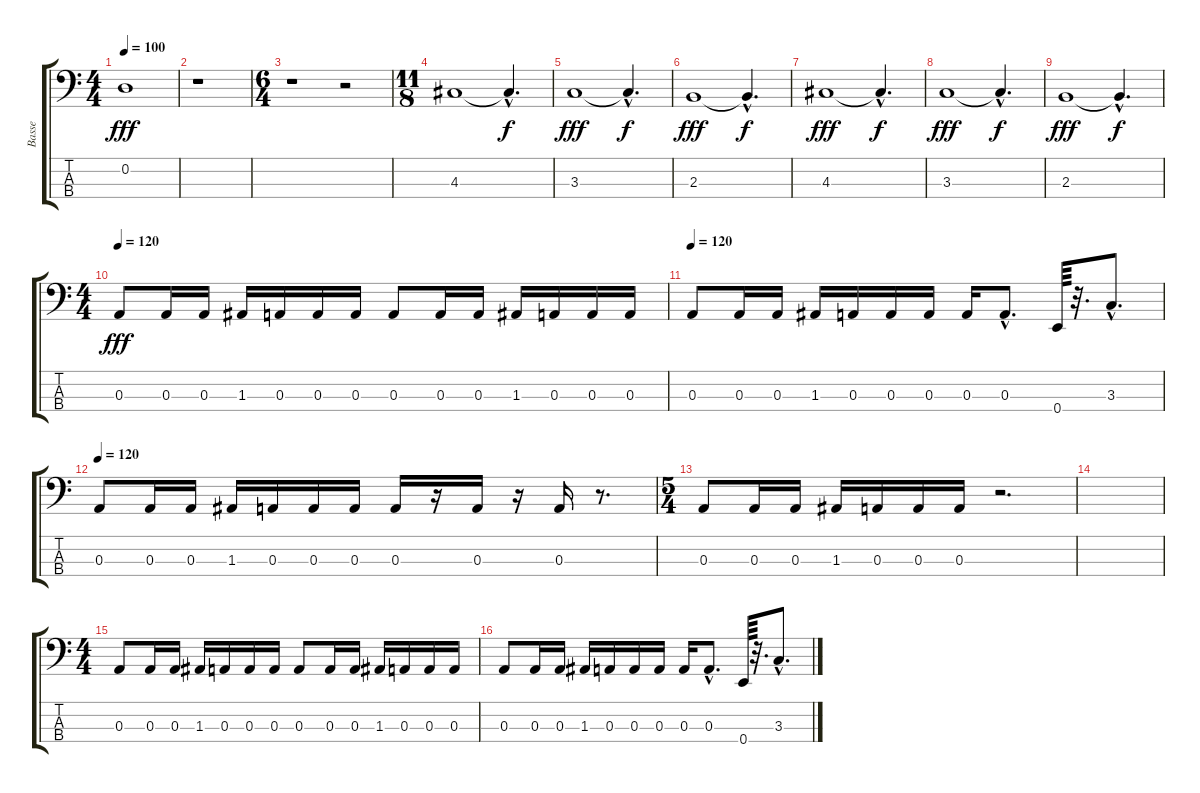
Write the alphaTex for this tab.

\track ("Basse" "Basse") {instrument electricbassfinger}
\staff {score tabs}
\tuning (G2 D2 A1 E1) {hide}
\ts (4 4)
\tempo 100
\clef f4
\ks c
0.2.1{dy fff} |
r.1 |
\ts (6 4)
r.1 r.2 |
\ts (11 8)
4.3.1 4.3{hac t}.4{d dy f} |
3.3.1{dy fff} 3.3{hac t}.4{d dy f} |
2.3.1{dy fff} 2.3{hac t}.4{d dy f} |
4.3.1{dy fff} 4.3{hac t}.4{d dy f} |
3.3.1{dy fff} 3.3{hac t}.4{d dy f} |
2.3.1{dy fff} 2.3{hac t}.4{d dy f} |
\ts (4 4)
\tempo 120
0.3.8{dy fff} 0.3.16 0.3.16 1.3.16 0.3.16 0.3.16 0.3.16 0.3.8 0.3.16 0.3.16 1.3.16 0.3.16 0.3.16 0.3.16 |
\tempo 120
0.3.8 0.3.16 0.3.16 1.3.16 0.3.16 0.3.16 0.3.16 0.3.16 0.3{hac}.8{d} 0.4.64 r.32{d} 3.3{hac}.8{d} |
\tempo 120
0.3.8 0.3.16 0.3.16 1.3.16 0.3.16 0.3.16 0.3.16 0.3.16 r.16 0.3.16 r.16 0.3.16 r.8{d} |
\ts (5 4)
0.3.8 0.3.16 0.3.16 1.3.16 0.3.16 0.3.16 0.3.16 r.2{d} |
|
\ts (4 4)
0.3.8 0.3.16 0.3.16 1.3.16 0.3.16 0.3.16 0.3.16 0.3.8 0.3.16 0.3.16 1.3.16 0.3.16 0.3.16 0.3.16 |
0.3.8 0.3.16 0.3.16 1.3.16 0.3.16 0.3.16 0.3.16 0.3.16 0.3{hac}.8{d} 0.4.64 r.32{d} 3.3{hac}.8{d}
